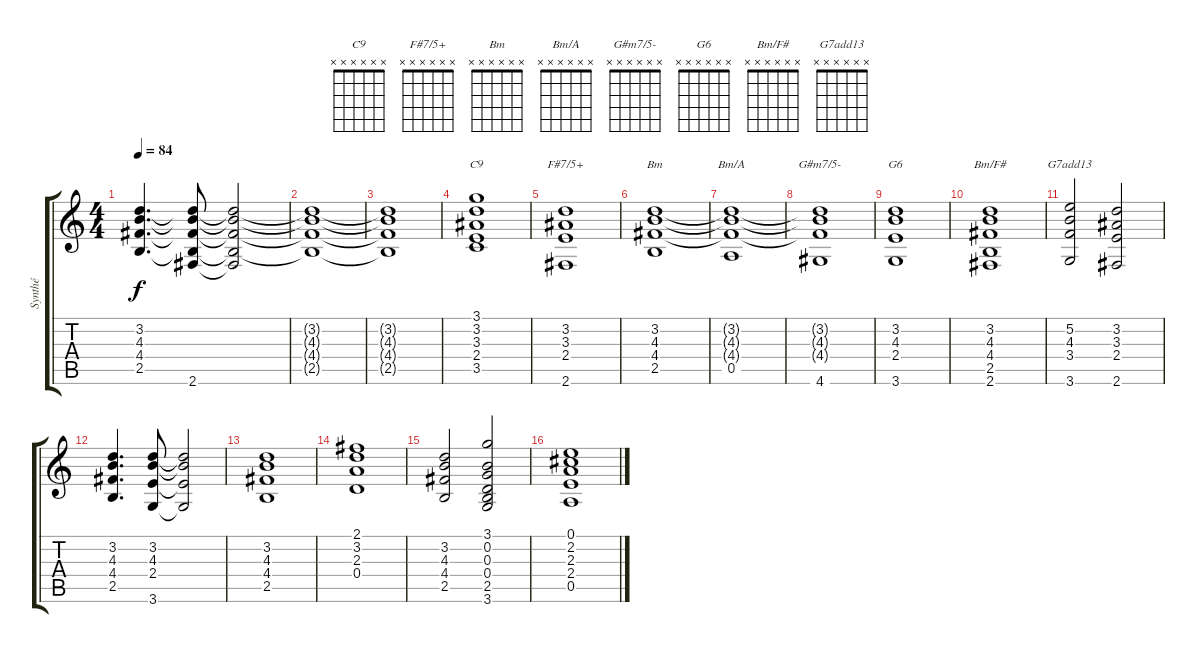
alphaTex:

\track ("Synthé" "Synthé") {instrument percussiveorgan}
\staff {score tabs}
\tuning (E5 B4 G4 D4 A3 E3) {hide}
\chord ("C9" x x x x x x)
\chord ("F#7/5+" x x x x x x)
\chord ("Bm" x x x x x x)
\chord ("Bm/A" x x x x x x)
\chord ("G#m7/5-" x x x x x x)
\chord ("G6" x x x x x x)
\chord ("Bm/F#" x x x x x x)
\chord ("G7add13" x x x x x x)
\ts (4 4)
\tempo 84
\clef g2
\ks c
(3.2 4.3 4.4 2.5).4{d dy f} (3.2{t} 4.3{t} 4.4{t} 2.5{t} 2.6).8 (3.2{t} 4.3{t} 4.4{t} 2.5{t} 2.6{t}).2 |
(3.2{t} 4.3{t} 4.4{t} 2.5{t}).1 |
(3.2{t} 4.3{t} 4.4{t} 2.5{t}).1 |
(3.1 3.2 3.3 2.4 3.5).1{ch "C9"} |
(3.2 3.3 2.4 2.6).1{ch "F#7/5+"} |
(3.2 4.3 4.4 2.5).1{ch "Bm"} |
(3.2{t} 4.3{t} 4.4{t} 0.5).1{ch "Bm/A"} |
(3.2{t} 4.3{t} 4.4{t} 4.6).1{ch "G#m7/5-"} |
(3.2 4.3 2.4 3.6).1{ch "G6"} |
(3.2 4.3 4.4 2.5 2.6).1{ch "Bm/F#"} |
(5.2 4.3 3.4 3.6).2{ch "G7add13"} (3.2 3.3 2.4 2.6).2 |
(3.2 4.3 4.4 2.5).4{d} (3.2 4.3 2.4 3.6).8 (3.2{t} 4.3{t} 2.4{t} 3.6{t}).2 |
(3.2 4.3 4.4 2.5).1 |
(2.1 3.2 2.3 0.4).1 |
(3.2 4.3 4.4 2.5).2 (3.1 0.2 0.3 0.4 2.5 3.6).2 |
(0.1 2.2 2.3 2.4 0.5).1
